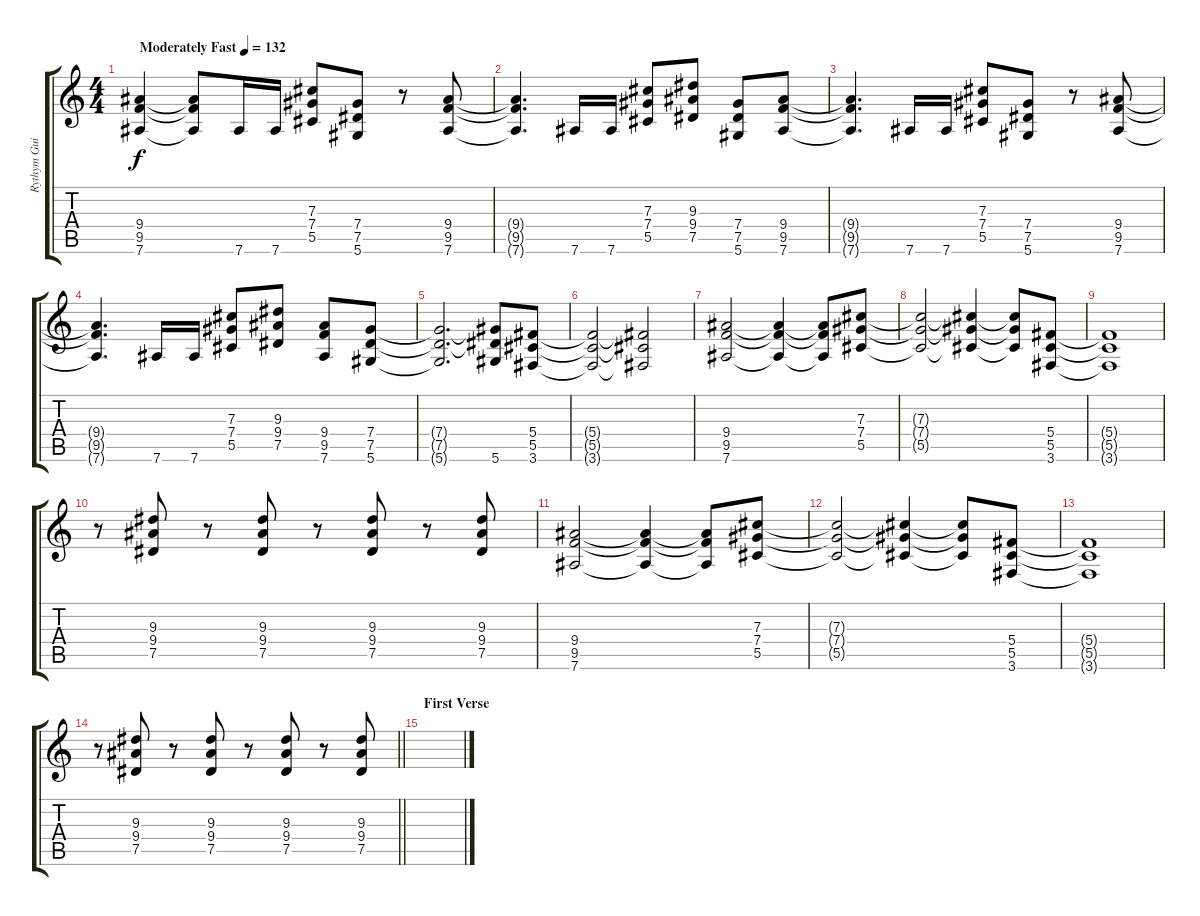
\track ("Rythym Guitar" "Rythym Gui") {instrument distortionguitar}
\staff {score tabs}
\tuning (Eb4 Bb3 Gb3 Db3 Ab2 Eb2) {hide}
\ts (4 4)
\tempo (132 "Moderately Fast")
\clef g2
\ks c
(9.4 9.5 7.6).4{dy f instrument distortionguitar} (9.4{t} 9.5{t} 7.6{t}).8 7.6.16 7.6.16 (7.3 7.4 5.5).8 (7.4 7.5 5.6).8 r.8 (9.4 9.5 7.6).8 |
(9.4{t} 9.5{t} 7.6{t}).4{d} 7.6.16 7.6.16 (7.3 7.4 5.5).8 (9.3 9.4 7.5).8 (7.4 7.5 5.6).8 (9.4 9.5 7.6).8 |
(9.4{t} 9.5{t} 7.6{t}).4{d} 7.6.16 7.6.16 (7.3 7.4 5.5).8 (7.4 7.5 5.6).8 r.8 (9.4 9.5 7.6).8 |
(9.4{t} 9.5{t} 7.6{t}).4{d} 7.6.16 7.6.16 (7.3 7.4 5.5).8 (9.3 9.4 7.5).8 (9.4 9.5 7.6).8 (7.4 7.5 5.6).8 |
(7.4{t} 7.5{t} 5.6{t}).2{d} (7.4{t} 7.5{t} 5.6).8 (5.4 5.5 3.6).8 |
(5.4{t} 5.5{t} 3.6{t}).2 (5.4{t} 5.5{t} 3.6{t}).2 |
(9.4 9.5 7.6).2 (9.4{t} 9.5{t} 7.6{t}).4 (9.4{t} 9.5{t} 7.6{t}).8 (7.3 7.4 5.5).8 |
(7.3{t} 7.4{t} 5.5{t}).2 (7.3{t} 7.4{t} 5.5{t}).4 (7.3{t} 7.4{t} 5.5{t}).8 (5.4 5.5 3.6).8 |
(5.4{t} 5.5{t} 3.6{t}).1 |
r.8 (9.3 9.4 7.5).8 r.8 (9.3 9.4 7.5).8 r.8 (9.3 9.4 7.5).8 r.8 (9.3 9.4 7.5).8 |
(9.4 9.5 7.6).2 (9.4{t} 9.5{t} 7.6{t}).4 (9.4{t} 9.5{t} 7.6{t}).8 (7.3 7.4 5.5).8 |
(7.3{t} 7.4{t} 5.5{t}).2 (7.3{t} 7.4{t} 5.5{t}).4 (7.3{t} 7.4{t} 5.5{t}).8 (5.4 5.5 3.6).8 |
(5.4{t} 5.5{t} 3.6{t}).1 |
\barLineRight lightlight
r.8 (9.3 9.4 7.5).8 r.8 (9.3 9.4 7.5).8 r.8 (9.3 9.4 7.5).8 r.8 (9.3 9.4 7.5).8 |
\section ("" "First Verse")
